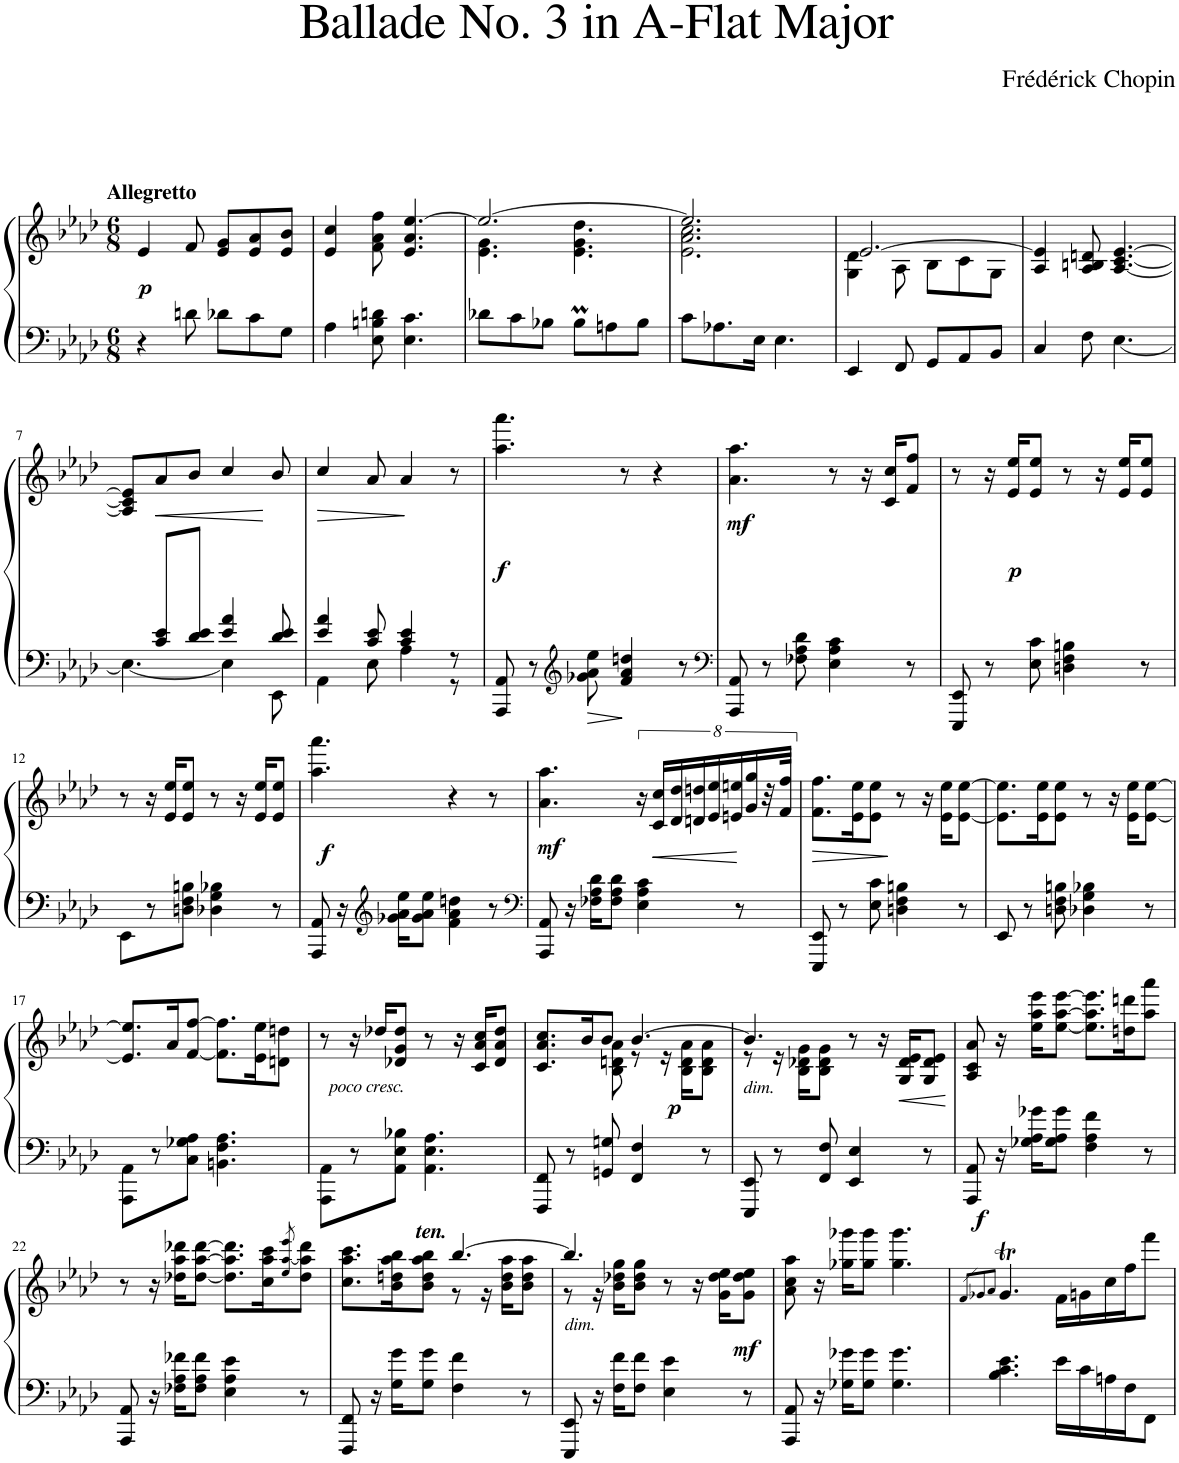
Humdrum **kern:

**kern	**kern	**dynam
*part1	*part1	*part1
*staff2	*staff1	*staff1/2
*I"Piano	*	*
*I'Pno.	*	*
*clefF4	*clefG2	*
*k[b-e-a-d-]	*k[b-e-a-d-]	*
*M6/8	*M6/8	*
=1	=1	=1
!	!LO:TX:a:B:t=Allegretto	!
!	!	!LO:DY:b
4r	4e-/	p
8dn\	8f/	.
8d-X\L	8e-/ 8g/L	.
8c\	8e-/ 8a-/	.
8G\J	8e-/ 8b-/J	.
=2	=2	=2
4A-\	4e-/ 4cc/	.
8E-\ 8Bn\ 8dn\	8f\ 8a-\ 8ff\	.
4.E-\ 4.c\	4.e-/ 4.a-/ [4.ee-/	.
=3	=3	=3
*	*^	*
8d-X\L	2.ee-/_	4.e-\ 4.g\	.
8c\	.	.	.
8B-X\J	.	.	.
8B-M\L	.	4.e-\ 4.g\ 4.dd-\	.
8An\	.	.	.
8B-\J	.	.	.
=4	=4	=4	=4
8c\L	2.ee-/]	2.e-\ 2.a-\ 2.cc\	.
8.A-X\	.	.	.
16E-\Jk	.	.	.
4.E-\	.	.	.
=5	=5	=5	=5
4EE-/	[2.e-/	4G\ 4d-\	.
8FF/	.	8A-\	.
8GG/L	.	8B-\L	.
8AA-/	.	8c\	.
8BB-/J	.	8G\J	.
*	*v	*v	*
=6	=6	=6
4C/	4A-/ 4e-/]	.
8F\	8A-/ 8Bn/ 8dn/	.
[4.E-\	[4.A-/ [4.c/ [4.e-/	.
!!LO:LB:g=z
=7	=7	=7
*^	*	*
4.E-\_	8ryy	8A-/] 8c/] 8e-/]L	.
!	!	!	!LO:HP:b
.	8c/ 8e-/L	8a-/	<
.	8d-/ 8e-/J	8b-/J	.
4E-\]	4e-/ 4a-/	4cc/	.
8d-/ 8e-/	8EE-\	8b-/	[
=8	=8	=8	=8
!	!	!	!LO:HP:b
4e-/ 4a-/	4AA-\	4cc/	>
8c/ 8e-/	8E-\	8a-/	.
4c/ 4e-/	4A-\	4a-/	]
8r	8r	8r	.
=9	=9	=9	=9
!	!	!	!LO:DY:b
*v	*v	*	*
8AAA-/ 8AA-/	4.aa-\ 4.aaa-\	f
8r	.	.
*clefG2	*	*
8g-X\ 8a-\ 8ee-\	.	.
4f/ 4a-/ 4ddn/	8r	.
.	4r	.
8r	.	.
=10	=10	=10
*clefF4	*	*
!	!	!LO:DY:b
8AAA-/ 8AA-/	4.a-\ 4.aa-\	mf
8r	.	.
8F-X\ 8A-\ 8d-\	.	.
4E-\ 4A-\ 4c\	8r	.
.	16r	.
.	16c/ 16cc/KL	.
8r	8f/ 8ff/J	.
=11	=11	=11
8EEE-/ 8EE-/	8r	.
8r	16r	.
!	!	!LO:DY:b
.	16e-/ 16ee-/KL	p
8E-\ 8c\	8e-/ 8ee-/J	.
4Dn\ 4F\ 4Bn\	8r	.
.	16r	.
.	16e-/ 16ee-/KL	.
8r	8e-/ 8ee-/J	.
!!LO:LB:g=z
=12	=12	=12
8EE-\L	8r	.
8r	16r	.
.	16e-/ 16ee-/KL	.
8Dn\ 8F\ 8Bn\J	8e-/ 8ee-/J	.
4D-X\ 4G\ 4B-X\	8r	.
.	16r	.
.	16e-/ 16ee-/KL	.
8r	8e-/ 8ee-/J	.
=13	=13	=13
!	!	!LO:DY:b
8AAA-/ 8AA-/	4.aa-\ 4.aaa-\	f
16r	.	.
*clefG2	*	*
16g-X\ 16a-\ 16ee-\KL	.	.
8g-\ 8a-\ 8ee-\J	.	.
4f\ 4a-\ 4ddn\	4r	.
8r	8r	.
=14	=14	=14
*clefF4	*	*
!	!	!LO:DY:b
8AAA-/ 8AA-/	4.a-\ 4.aa-\	mf
16r	.	.
16F-X\ 16A-\ 16d-\KL	.	.
8F-\ 8A-\ 8d-\J	.	.
4E-\ 4A-\ 4c\	64%3r	.
!	!	!LO:HP:b
.	64%3c/ 64%3cc/LL	<
.	64%3d-/ 64%3dd-/	.
.	64%3dn/ 64%3ddn/	.
.	64%3e-/ 64%3ee-/	.
.	64%3en/ 64%3een/	.
8r	.	.
.	64%3g/ 64%3gg/	[
.	128%3r	.
.	128%3f/ 128%3ff/JJJ	.
=15	=15	=15
!	!	!LO:HP:b
8EEE-/ 8EE-/	8.f\ 8.ff\L	>
8r	.	.
.	16e-\ 16ee-\K	.
8E-\ 8c\	8e-\ 8ee-\J	.
4Dn\ 4F\ 4Bn\	8r	]
.	16r	.
.	16e-\ 16ee-\KL	.
8r	[8e-\ [8ee-\J	.
=16	=16	=16
8EE-/	8.e-\] 8.ee-\]L	.
8r	.	.
.	16e-\ 16ee-\K	.
8Dn\ 8F\ 8Bn\	8e-\ 8ee-\J	.
4D-X\ 4G\ 4B-X\	8r	.
.	16r	.
.	16e-\ 16ee-\KL	.
8r	[8e-\ [8ee-\J	.
!!LO:LB:g=z
=17	=17	=17
8AAA-\ 8AA-\L	8.e-/] 8.ee-/]L	.
8r	.	.
.	16a-/K	.
8C\ 8G-X\ 8A-\J	[8f/ [8ff/J	.
4.BBn\ 4.F\ 4.A-\	8.f\] 8.ff\]L	.
.	16e-\ 16ee-\K	.
.	8dn\ 8ddn\J	.
=18	=18	=18
!LO:TX:a:i:t=poco cresc.	!	!
8AAA-\ 8AA-\L	8r	.
8r	16r	.
.	16dd-X/KL	.
8AA-\ 8E-\ 8B-X\J	8d-X/ 8g/ 8dd-/J	.
4.AA-\ 4.E-\ 4.A-\	8r	.
.	16r	.
.	16c/ 16a-/ 16cc/KL	.
.	8d-/ 8a-/ 8dd-/J	.
=19	=19	=19
*	*^	*
8FFF/ 8FF/	8.c/ 8.a-/ 8.cc/L	4ryy	.
8r	.	.	.
.	16b-/K	.	.
8GGn/ 8Gn/	8b-/J	8B-\ 8dn\ 8a-\	.
4FF/ 4F/	[4.b-/	8r	.
!	!	!	!LO:DY:b
.	.	16r	p
.	.	16B-\ 16d\ 16a-\KL	.
8r	.	8B-\ 8d\ 8a-\J	.
=20	=20	=20	=20
!LO:TX:a:i:t=dim.	!	!	!
8EEE-/ 8EE-/	4.b-/]	8r	.
8r	.	16r	.
.	.	16B-\ 16d-X\ 16g\KL	.
8FF/ 8F/	.	8B-\ 8d-\ 8g\J	.
4EE-/ 4E-/	8r	8ryy	.
.	16r	4ryy	.
!	!	!	!LO:HP:b
.	16G/ 16d-/ 16e-/KL	.	<
8r	8G/ 8d-/ 8e-/J	.	.
*	*v	*v	*
.	.	[
=21	=21	=21
!	!	!LO:DY:b=2
8AAA-/ 8AA-/	8A-/ 8c/ 8a-/	f
16r	16r	.
16G-X\ 16A-\ 16g-X\KL	16ee-\ 16aa-\ 16eee-\KL	.
8G-\ 8A-\ 8g-\J	[8ee-\ [8aa-\ [8eee-\J	.
4F\ 4A-\ 4f\	8.ee-\] 8.aa-\] 8.eee-\]L	.
.	16ddn\ 16dddn\K	.
8r	8aa-\ 8aaa-\J	.
!!LO:LB:g=z
=22	=22	=22
8AAA-/ 8AA-/	8r	.
16r	16r	.
16F-X\ 16A-\ 16f-X\KL	16dd-X\ 16aa-\ 16ddd-X\KL	.
8F-\ 8A-\ 8f-\J	[8dd-\ [8aa-\ [8ddd-\J	.
4E-\ 4A-\ 4e-\	8.dd-\] 8.aa-\] 8.ddd-\]L	.
.	16cc\ 16aa-\ 16ccc\K	.
.	8qee-/ [8qaa-/ 8qeee-/	.
8r	8dd-\ 8aa-\] 8ddd-\J	.
=23	=23	=23
*	*^	*
8FFF/ 8FF/	8.cc\ 8.aa-\ 8.ccc\L	4.ryy	.
16r	.	.	.
16G\ 16g\KL	16b-\ 16ddn\ 16aa-\ 16bb-\K	.	.
!	!LO:TX:a:Bi:t=ten.	!	!
8G\ 8g\J	8b-\ 8dd\ 8aa-\ 8bb-\J	.	.
4F\ 4f\	[4.bb-/	8r	.
.	.	16r	.
.	.	16b-\ 16dd\ 16aa-\KL	.
8r	.	8b-\ 8dd\ 8aa-\J	.
=24	=24	=24	=24
!LO:TX:a:i:t=dim.	!	!	!
8EEE-/ 8EE-/	4.bb-/]	8r	.
16r	.	16r	.
16F\ 16f\KL	.	16b-\ 16dd-X\ 16gg\KL	.
8F\ 8f\J	.	8b-\ 8dd-\ 8gg\J	.
4E-\ 4e-\	8r	8ryy	.
.	16r	4ryy	.
.	16g\ 16dd-\ 16ee-\KL	.	.
!	!	!	!LO:DY:b
8r	8g\ 8dd-\ 8ee-\J	.	mf
*	*v	*v	*
=25	=25	=25
8AAA-/ 8AA-/	8a-\ 8cc\ 8aa-\	.
16r	16r	.
16G-X\ 16g-X\KL	16gg-X\ 16ggg-X\KL	.
8G-\ 8g-\J	8gg-\ 8ggg-\J	.
4.G-\ 4.g-\	4.gg-\ 4.ggg-\	.
=26	=26	=26
.	8qf/L	.
.	8qg-X/	.
.	8qa-/J	.
4.B-\ 4.c\ 4.e-\	4.g-T/	.
16e-\LL	16f\LL	.
16c\	16gn\	.
16An\	16cc\	.
16F\J	16ff\J	.
8FF\J	8fff\J	.
=	=	=
*-	*-	*-
